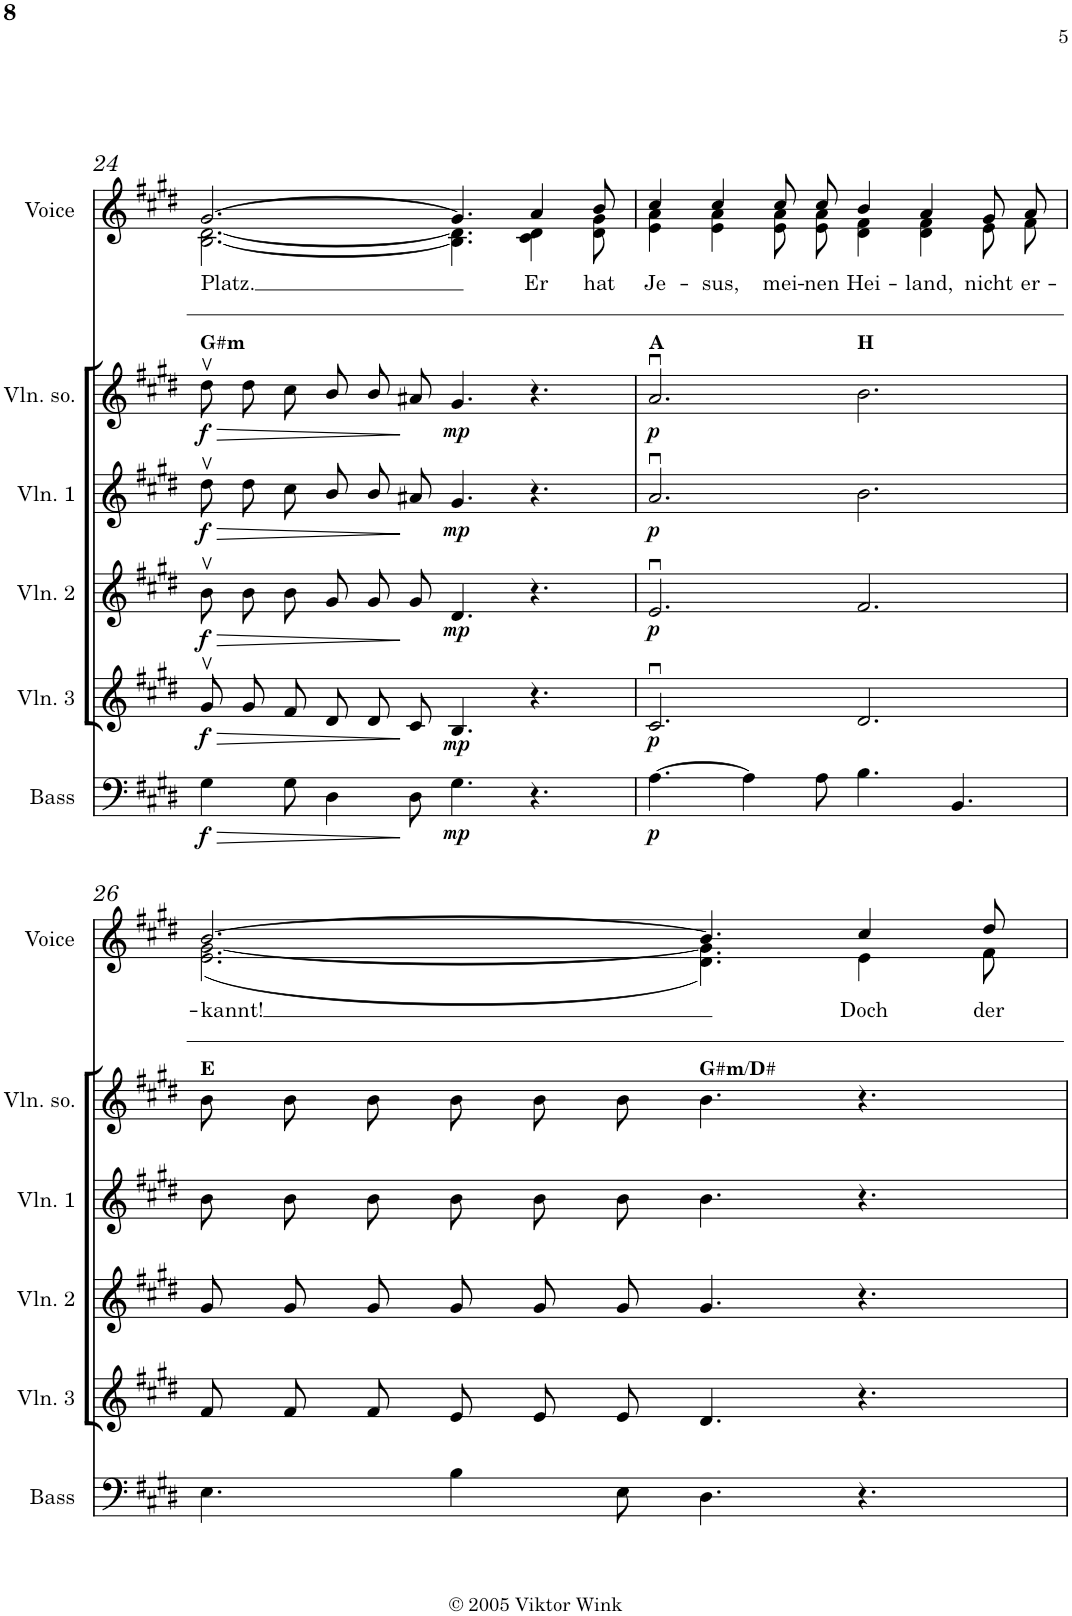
**kern	**dynam	**kern	**dynam	**kern	**dynam	**kern	**dynam	**kern	**dynam	**kern	**text
*part6	*part6	*part5	*part5	*part4	*part4	*part3	*part3	*part2	*part2	*part1	*part1
*staff6	*staff6	*staff5	*staff5	*staff4	*staff4	*staff3	*staff3	*staff2	*staff2	*staff1	*staff1
*I"Bass Gitarre	*	*I"Violine 3	*	*I"Violine 2	*	*I"Violine 1	*	*I"Violine solo	*	*I"Voice	*
*I'Bass	*	*I'Vln. 3	*	*I'Vln. 2	*	*I'Vln. 1	*	*I'Vln. so.	*	*I'Voice	*
!!LO:PB:g=z
*clefF4	*	*clefG2	*	*clefG2	*	*clefG2	*	*clefG2	*	*clefG2	*
*Trd7c12	*	*	*	*	*	*	*	*	*	*	*
*k[f#c#g#d#]	*	*k[f#c#g#d#]	*	*k[f#c#g#d#]	*	*k[f#c#g#d#]	*	*k[f#c#g#d#]	*	*k[f#c#g#d#]	*
*E:	*	*E:	*	*E:	*	*E:	*	*E:	*	*E:	*
*M12/8	*	*M12/8	*	*M12/8	*	*M12/8	*	*M12/8	*	*M12/8	*
=24	=24	=24	=24	=24	=24	=24	=24	=24	=24	=24	=24
!	!	!	!	!	!	!	!	!	!	!LO:TX:b:B:t=G	!
!	!	!	!	!	!	!	!	!	!	!LO:TX:b:t=#	!
!	!	!	!	!	!	!	!	!	!	!LO:TX:b:B:t=m	!
!	!LO:DY:b	!	!LO:DY:b	!	!LO:DY:b	!	!LO:HP:b	!	!LO:HP:b	!	!LO:LY:b
*	*	*	*	*	*	*	*	*	*	*^	*
!	!	!	!	!	!	!	!LO:DY:n=1:b	!	!LO:DY:n=1:b	!	!	!
4G#\	f	8g#v/L	f	8bv\L	f	8dd#v\L	> f	8dd#v\L	> f	[>2.g#/	[<2.B\ [<2.d#\	Platz.
.	.	8g#/	.	8b\	.	8dd#\	.	8dd#\	.	.	.	.
8G#\	.	8f#/J	.	8b\J	.	8cc#\J	.	8cc#\J	.	.	.	.
4D#\	.	8d#/L	.	8g#/L	.	8b/L	.	8b/L	.	.	.	.
.	.	8d#/	.	8g#/	.	8b/	.	8b/	.	.	.	.
8D#\	.	8c#/J	.	8g#/J	.	8a#X/J	]	8a#X/J	]	.	.	.
!	!LO:DY:b	!	!LO:DY:b	!	!LO:DY:b	!	!LO:DY:n=2:b	!	!LO:DY:n=2:b	!	!	!
4.G#\	mp	4.B/	mp	4.d#/	mp	4.g#/	mp	4.g#/	mp	4.g#/]	4.B\] 4.d#\]	.
!	!	!	!	!	!	!	!	!	!	!	!	!LO:LY:b
4.r	.	4.r	.	4.r	.	4.r	.	4.r	.	4a/	4c#\ 4d#\	Er
!	!	!	!	!	!	!	!	!	!	!	!	!LO:LY:b
.	.	.	.	.	.	.	.	.	.	8b/	8d#\ 8g#\	hat
=25	=25	=25	=25	=25	=25	=25	=25	=25	=25	=25	=25	=25
!	!	!	!	!	!	!	!	!	!	!LO:TX:b:B:t=A	!	!
!	!LO:DY:b	!	!LO:DY:b	!	!LO:DY:b	!	!LO:DY:b	!	!LO:DY:b	!	!	!LO:LY:b
[>4.A\	p	2.c#u/	p	2.eu/	p	2.au/	p	2.au/	p	4cc#/	4e\ 4a\	Je-
!	!	!	!	!	!	!	!	!	!	!	!	!LO:LY:b
.	.	.	.	.	.	.	.	.	.	4cc#/	4e\ 4a\	-sus,
4A\]	.	.	.	.	.	.	.	.	.	.	.	.
!	!	!	!	!	!	!	!	!	!	!	!	!LO:LY:b
.	.	.	.	.	.	.	.	.	.	8cc#/L	8e/ 8a/L	mei-
!	!	!	!	!	!	!	!	!	!	!	!	!LO:LY:b
8A\	.	.	.	.	.	.	.	.	.	8cc#/J	8e/ 8a/J	-nen
!	!	!	!	!	!	!	!	!	!	!LO:TX:b:B:t=H	!	!
!	!	!	!	!	!	!	!	!	!	!	!	!LO:LY:b
4.B\	.	2.d#/	.	2.f#/	.	2.b\	.	2.b\	.	4b/	4d#\ 4f#\	Hei-
!	!	!	!	!	!	!	!	!	!	!	!	!LO:LY:b
.	.	.	.	.	.	.	.	.	.	4a/	4d#\ 4f#\	-land,
4.BB/	.	.	.	.	.	.	.	.	.	.	.	.
!	!	!	!	!	!	!	!	!	!	!	!	!LO:LY:b
.	.	.	.	.	.	.	.	.	.	8g#/L	8e\L	nicht
!	!	!	!	!	!	!	!	!	!	!	!	!LO:LY:b
.	.	.	.	.	.	.	.	.	.	8a/J	8f#\J	er-
!!LO:LB:g=z	!!
=26	=26	=26	=26	=26	=26	=26	=26	=26	=26	=26	=26	=26
!	!	!	!	!	!	!	!	!	!	!LO:TX:b:B:t=E	!	!
!	!	!	!	!	!	!	!	!	!	!	!	!LO:LY:b
4.E\	.	8f#/L	.	8g#/L	.	8b\L	.	8b\L	.	[>2.b/	(2.e\ [<2.g#\	-kannt!
.	.	8f#/	.	8g#/	.	8b\	.	8b\	.	.	.	.
.	.	8f#/J	.	8g#/J	.	8b\J	.	8b\J	.	.	.	.
4B\	.	8e/L	.	8g#/L	.	8b\L	.	8b\L	.	.	.	.
.	.	8e/	.	8g#/	.	8b\	.	8b\	.	.	.	.
8E\	.	8e/J	.	8g#/J	.	8b\J	.	8b\J	.	.	.	.
!	!	!	!	!	!	!	!	!	!	!LO:TX:b:B:t=G	!	!
!	!	!	!	!	!	!	!	!	!	!LO:TX:b:t=#	!	!
!	!	!	!	!	!	!	!	!	!	!LO:TX:b:B:t=m	!	!
!	!	!	!	!	!	!	!	!	!	!LO:TX:b:t=/	!	!
!	!	!	!	!	!	!	!	!	!	!LO:TX:b:B:t=D	!	!
!	!	!	!	!	!	!	!	!	!	!LO:TX:b:t=#	!	!
4.D#\	.	4.d#/	.	4.g#/	.	4.b\	.	4.b\	.	4.b/]	4.d#\ 4.g#\])	.
!	!	!	!	!	!	!	!	!	!	!	!	!LO:LY:b
4.r	.	4.r	.	4.r	.	4.r	.	4.r	.	4cc#/	4e\	Doch
!	!	!	!	!	!	!	!	!	!	!	!	!LO:LY:b
.	.	.	.	.	.	.	.	.	.	8dd#/	8f#\	der
*	*	*	*	*	*	*	*	*	*	*v	*v	*
=	=	=	=	=	=	=	=	=	=	=	=
*-	*-	*-	*-	*-	*-	*-	*-	*-	*-	*-	*-
